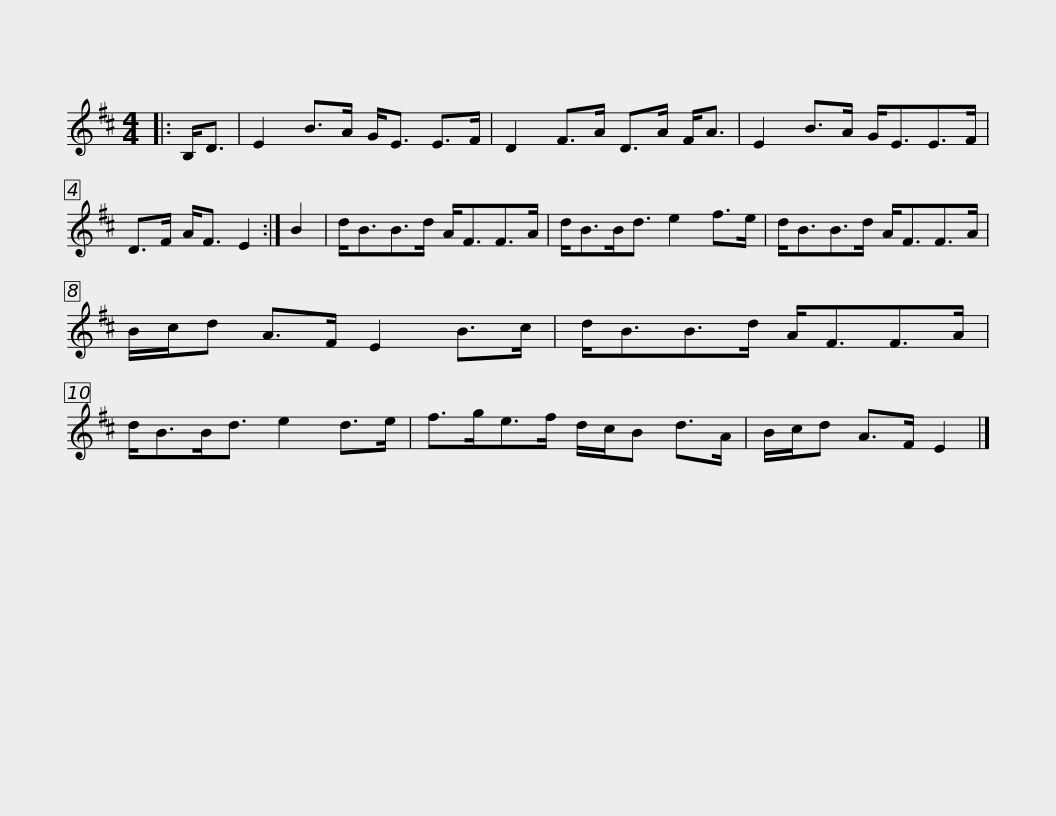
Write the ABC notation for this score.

X:1
L:1/8
M:4/4
I:linebreak $
K:D
V:1 treble
V:1
|: B,<D | E2 B>A G<E E>F | D2 F>A D>A F<A | E2 B>A G<EE>F | D>F A<F E2 :| %5
 B2 |$ d<BB>d A<FF>A | d<BB<d e2 f>e | d<BB>d A<FF>A | B/c/d A>F E2 B>c |$ %10
 d<BB>d A<FF>A | d<BB<d e2 d>e | f>ge>f d/c/B d>A | B/c/d A>F E2 |] %14
